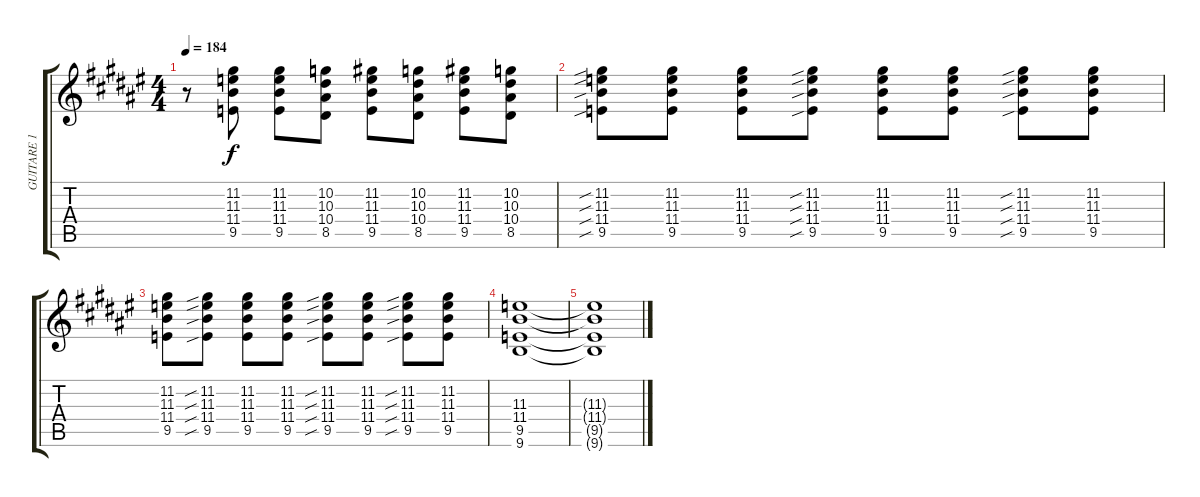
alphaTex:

\track ("GUITARE 1" "GUITARE 1") {instrument distortionguitar}
\staff {score tabs}
\tuning (D4 A3 F3 C3 G2 D2) {hide}
\ts (4 4)
\tempo 184
\clef g2
\ks f#
r.8{dy f} (11.2 11.3 11.4 9.5).8 (11.2 11.3 11.4 9.5).8 (10.2 10.3 10.4 8.5).8 (11.2 11.3 11.4 9.5).8 (10.2 10.3 10.4 8.5).8 (11.2 11.3 11.4 9.5).8 (10.2 10.3 10.4 8.5).8 |
(11.2{sib} 11.3{sib} 11.4{sib} 9.5{sib}).8 (11.2 11.3 11.4 9.5).8 (11.2 11.3 11.4 9.5).8 (11.2{sib} 11.3{sib} 11.4{sib} 9.5{sib}).8 (11.2 11.3 11.4 9.5).8 (11.2 11.3 11.4 9.5).8 (11.2{sib} 11.3{sib} 11.4{sib} 9.5{sib}).8 (11.2 11.3 11.4 9.5).8 |
(11.2 11.3 11.4 9.5).8 (11.2{sib} 11.3{sib} 11.4{sib} 9.5{sib}).8 (11.2 11.3 11.4 9.5).8 (11.2 11.3 11.4 9.5).8 (11.2{sib} 11.3{sib} 11.4{sib} 9.5{sib}).8 (11.2 11.3 11.4 9.5).8 (11.2{sib} 11.3{sib} 11.4{sib} 9.5{sib}).8 (11.2 11.3 11.4 9.5).8 |
(11.3 11.4 9.5 9.6).1 |
(11.3{t} 11.4{t} 9.5{t} 9.6{t}).1
